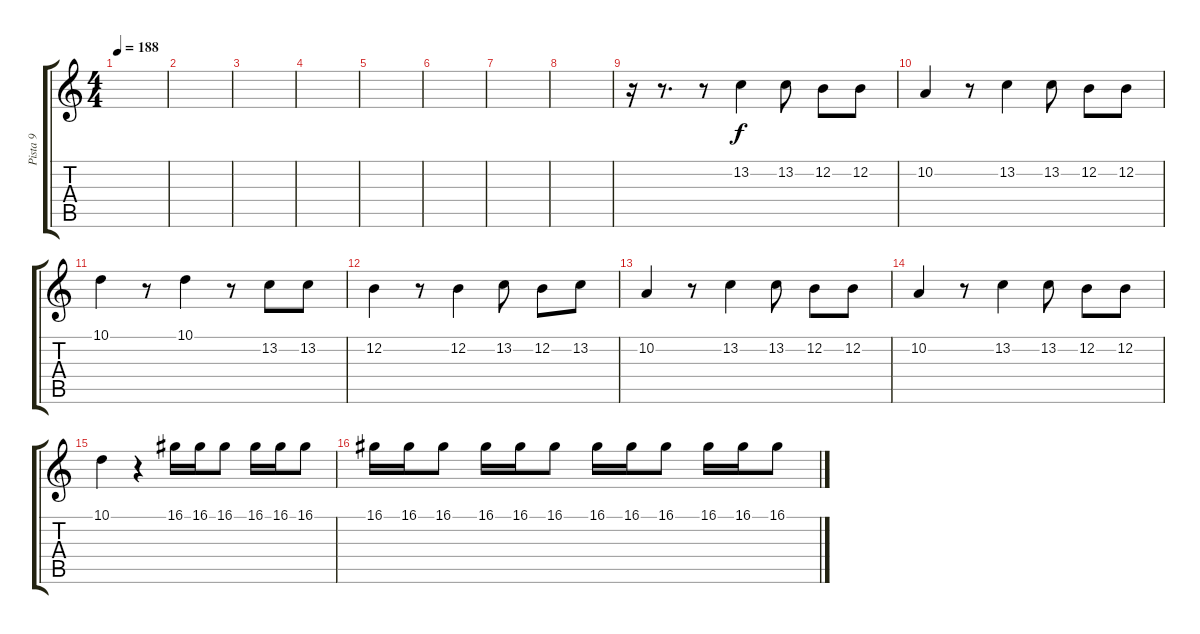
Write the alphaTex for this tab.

\track ("Pista 9" "Pista 9") {instrument trumpet}
\staff {score tabs}
\tuning (E4 B3 G3 D3 A2 E2) {hide}
\ts (4 4)
\tempo 188
\clef g2
\ks c
|
|
|
|
|
|
|
|
r.16 r.8{d} r.8 13.2.4 13.2.8 12.2.8 12.2.8 |
10.2.4 r.8 13.2.4 13.2.8 12.2.8 12.2.8 |
10.1.4 r.8 10.1.4 r.8 13.2.8 13.2.8 |
12.2.4 r.8 12.2.4 13.2.8 12.2.8 13.2.8 |
10.2.4 r.8 13.2.4 13.2.8 12.2.8 12.2.8 |
10.2.4 r.8 13.2.4 13.2.8 12.2.8 12.2.8 |
10.1.4 r.4 16.1.16 16.1.16 16.1.8 16.1.16 16.1.16 16.1.8 |
16.1.16 16.1.16 16.1.8 16.1.16 16.1.16 16.1.8 16.1.16 16.1.16 16.1.8 16.1.16 16.1.16 16.1.8
